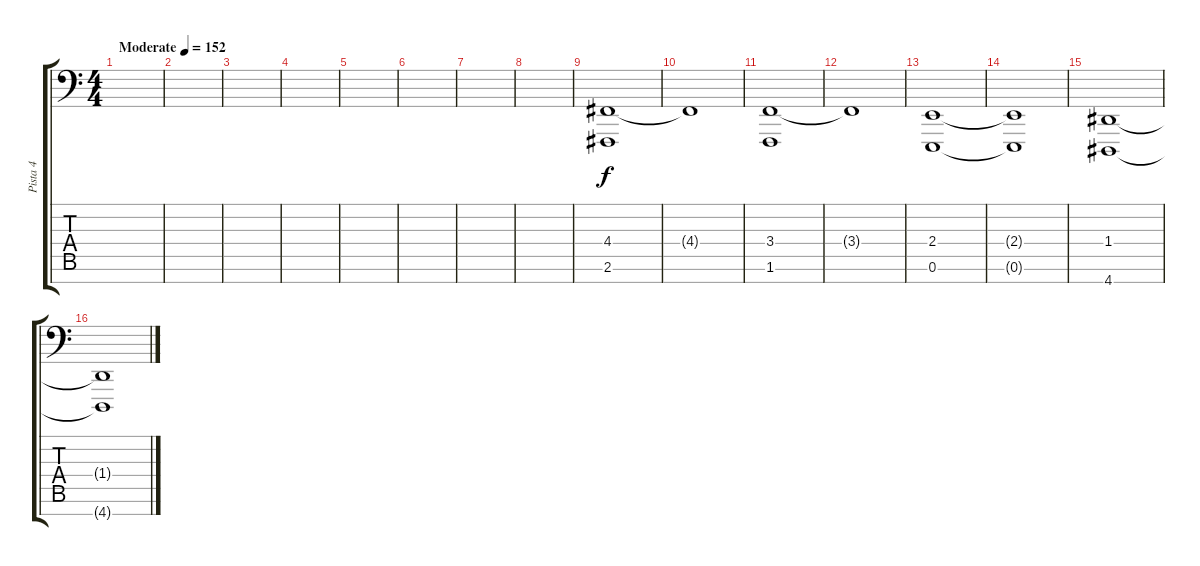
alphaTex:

\track ("Pista 4" "Pista 4") {instrument stringensemble1}
\staff {score tabs}
\tuning (E3 B2 G2 D2 A1 E1 B0) {hide}
\ts (4 4)
\tempo (152 "Moderate")
\clef f4
\ks c
|
|
|
|
|
|
|
|
(4.4 2.6).1 |
4.4{t}.1 |
(3.4 1.6).1 |
3.4{t}.1 |
(2.4 0.6).1 |
(2.4{t} 0.6{t}).1 |
(1.4 4.7).1 |
(1.4{t} 4.7{t}).1
